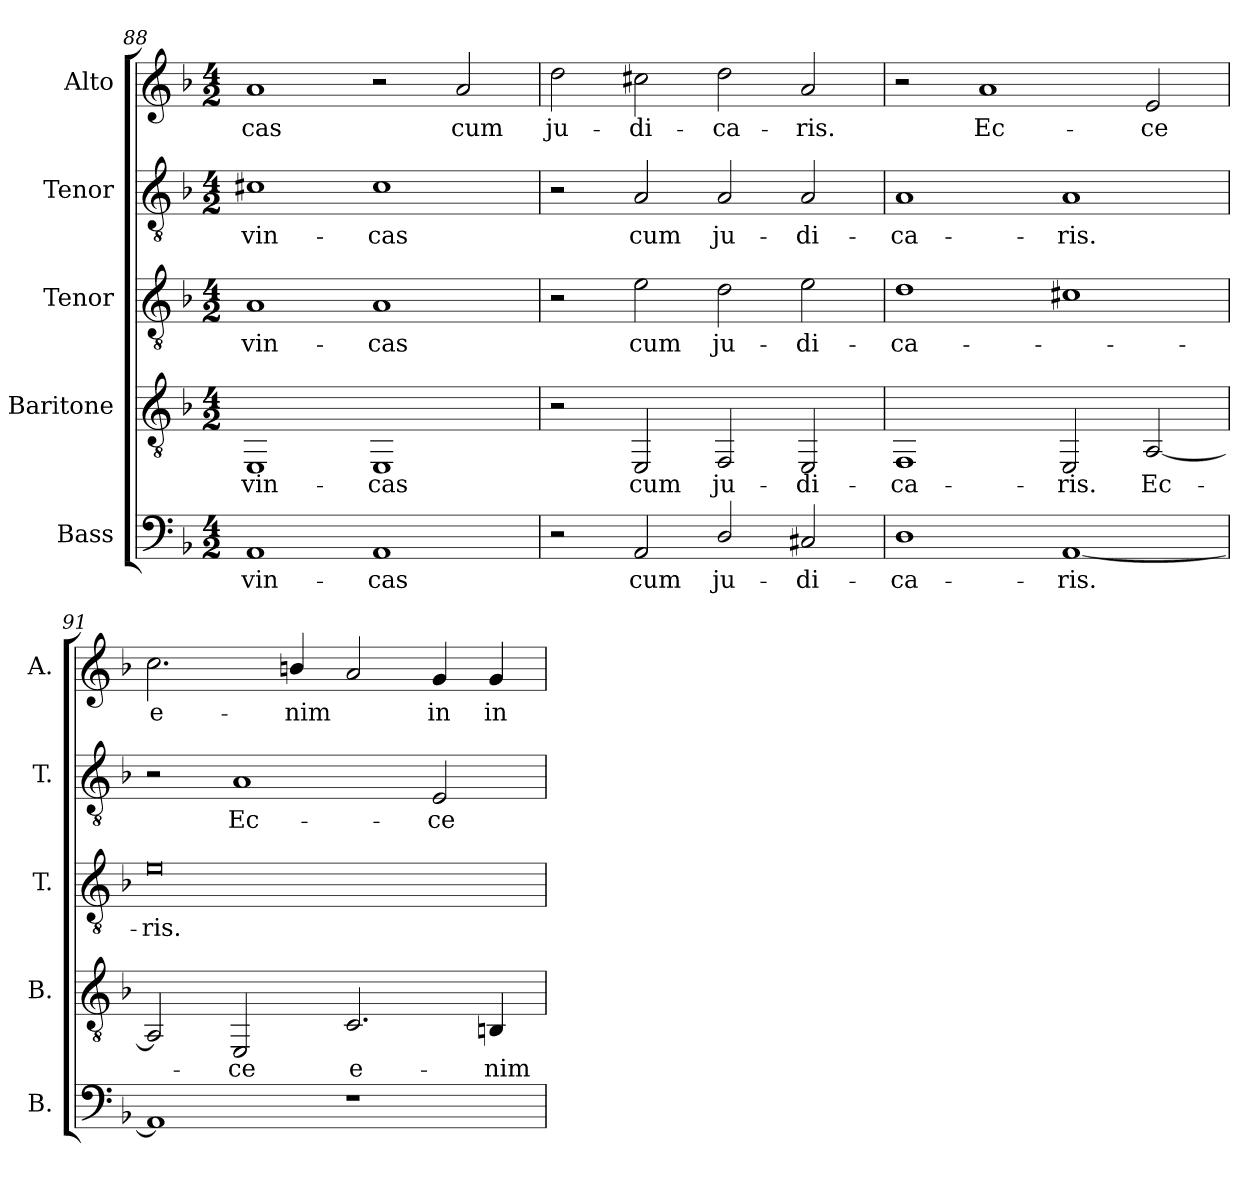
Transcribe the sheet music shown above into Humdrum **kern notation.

**kern	**text	**kern	**text	**kern	**text	**kern	**text	**kern	**text
*part5	*part5	*part4	*part4	*part3	*part3	*part2	*part2	*part1	*part1
*staff5	*staff5	*staff4	*staff4	*staff3	*staff3	*staff2	*staff2	*staff1	*staff1
*I"Bass	*	*I"Baritone	*	*I"Tenor	*	*I"Tenor	*	*I"Alto	*
*I'B.	*	*I'B.	*	*I'T.	*	*I'T.	*	*I'A.	*
*clefF4	*	*clefGv2	*	*clefGv2	*	*clefGv2	*	*clefG2	*
*	*	*	*	*ITrd7c12	*	*ITrd7c12	*	*	*
*k[b-]	*	*k[b-]	*	*k[b-]	*	*k[b-]	*	*k[b-]	*
*F:	*	*F:	*	*F:	*	*F:	*	*F:	*
*M4/2	*	*M4/2	*	*M4/2	*	*M4/2	*	*M4/2	*
=88	=88	=88	=88	=88	=88	=88	=88	=88	=88
!	!LO:LY:b:color=#000000	!	!	!	!	!	!	!	!
!	!	!	!LO:LY:b:color=#000000	!	!	!	!	!	!
!	!	!	!	!	!LO:LY:b:color=#000000	!	!	!	!
!	!	!	!	!	!	!	!LO:LY:b:color=#000000	!	!
!	!	!	!	!	!	!	!	!	!LO:LY:b:color=#000000
1AAi	vin-	1EEi	vin-	1AAi	vin-	1C#Xi	vin-	1ai	-cas
!	!LO:LY:b:color=#000000	!	!	!	!	!	!	!	!
!	!	!	!LO:LY:b:color=#000000	!	!	!	!	!	!
!	!	!	!	!	!LO:LY:b:color=#000000	!	!	!	!
!	!	!	!	!	!	!	!LO:LY:b:color=#000000	!	!
1AAi	-cas	1EEi	-cas	1AAi	-cas	1C#i	-cas	2r	.
!	!	!	!	!	!	!	!	!	!LO:LY:b:color=#000000
.	.	.	.	.	.	.	.	2ai/	cum
=89	=89	=89	=89	=89	=89	=89	=89	=89	=89
!	!	!	!	!	!	!	!	!	!LO:LY:b:color=#000000
2r	.	2r	.	2r	.	2r	.	2ddi\	ju-
!	!LO:LY:b:color=#000000	!	!	!	!	!	!	!	!
!	!	!	!LO:LY:b:color=#000000	!	!	!	!	!	!
!	!	!	!	!	!LO:LY:b:color=#000000	!	!	!	!
!	!	!	!	!	!	!	!LO:LY:b:color=#000000	!	!
!	!	!	!	!	!	!	!	!	!LO:LY:b:color=#000000
2AAi/	cum	2EEi/	cum	2Ei\	cum	2AAi/	cum	2cc#Xi\	-di-
!	!LO:LY:b:color=#000000	!	!	!	!	!	!	!	!
!	!	!	!LO:LY:b:color=#000000	!	!	!	!	!	!
!	!	!	!	!	!LO:LY:b:color=#000000	!	!	!	!
!	!	!	!	!	!	!	!LO:LY:b:color=#000000	!	!
!	!	!	!	!	!	!	!	!	!LO:LY:b:color=#000000
2Di/	ju-	2FFi/	ju-	2Di\	ju-	2AAi/	ju-	2ddi\	-ca-
!	!LO:LY:b:color=#000000	!	!	!	!	!	!	!	!
!	!	!	!LO:LY:b:color=#000000	!	!	!	!	!	!
!	!	!	!	!	!LO:LY:b:color=#000000	!	!	!	!
!	!	!	!	!	!	!	!LO:LY:b:color=#000000	!	!
!	!	!	!	!	!	!	!	!	!LO:LY:b:color=#000000
2C#Xi/	-di-	2EEi/	-di-	2Ei\	-di-	2AAi/	-di-	2ai/	-ris.
=90	=90	=90	=90	=90	=90	=90	=90	=90	=90
!	!LO:LY:b:color=#000000	!	!	!	!	!	!	!	!
!	!	!	!LO:LY:b:color=#000000	!	!	!	!	!	!
!	!	!	!	!	!LO:LY:b:color=#000000	!	!	!	!
!	!	!	!	!	!	!	!LO:LY:b:color=#000000	!	!
1Di	-ca-	1FFi	-ca-	1Di	-ca-	1AAi	-ca-	2r	.
!	!	!	!	!	!	!	!	!	!LO:LY:b:color=#000000
.	.	.	.	.	.	.	.	1ai	Ec-
!	!LO:LY:b:color=#000000	!	!	!	!	!	!	!	!
!	!	!	!LO:LY:b:color=#000000	!	!	!	!	!	!
!	!	!	!	!	!	!	!LO:LY:b:color=#000000	!	!
[1AAi	-ris.	2EEi/	-ris.	1C#Xi	.	1AAi	-ris.	.	.
!	!	!	!LO:LY:b:color=#000000	!	!	!	!	!	!
!	!	!	!	!	!	!	!	!	!LO:LY:b:color=#000000
.	.	[2AAi/	Ec-	.	.	.	.	2ei/	-ce
!!LO:LB:g=z
=91	=91	=91	=91	=91	=91	=91	=91	=91	=91
!	!	!	!	!	!LO:LY:b:color=#000000	!	!	!	!
!	!	!	!	!	!	!	!	!	!LO:LY:b:color=#000000
1AAi]	.	2AAi/]	.	0Ei	-ris.	2r	.	2.cci\	e-
!	!	!	!LO:LY:b:color=#000000	!	!	!	!	!	!
!	!	!	!	!	!	!	!LO:LY:b:color=#000000	!	!
.	.	2EEi/	-ce	.	.	1AAi	Ec-	.	.
!	!	!	!	!	!	!	!	!	!LO:LY:b:color=#000000
.	.	.	.	.	.	.	.	4bni/	-nim
!	!	!	!LO:LY:b:color=#000000	!	!	!	!	!	!
1r	.	2.Ci/	e-	.	.	.	.	2ai/	.
!	!	!	!	!	!	!	!LO:LY:b:color=#000000	!	!
!	!	!	!	!	!	!	!	!	!LO:LY:b:color=#000000
.	.	.	.	.	.	2EEi/	-ce	4gi/	in
!	!	!	!LO:LY:b:color=#000000	!	!	!	!	!	!
!	!	!	!	!	!	!	!	!	!LO:LY:b:color=#000000
.	.	4BBni/	-nim	.	.	.	.	4gi/	in-
=	=	=	=	=	=	=	=	=	=
*-	*-	*-	*-	*-	*-	*-	*-	*-	*-
